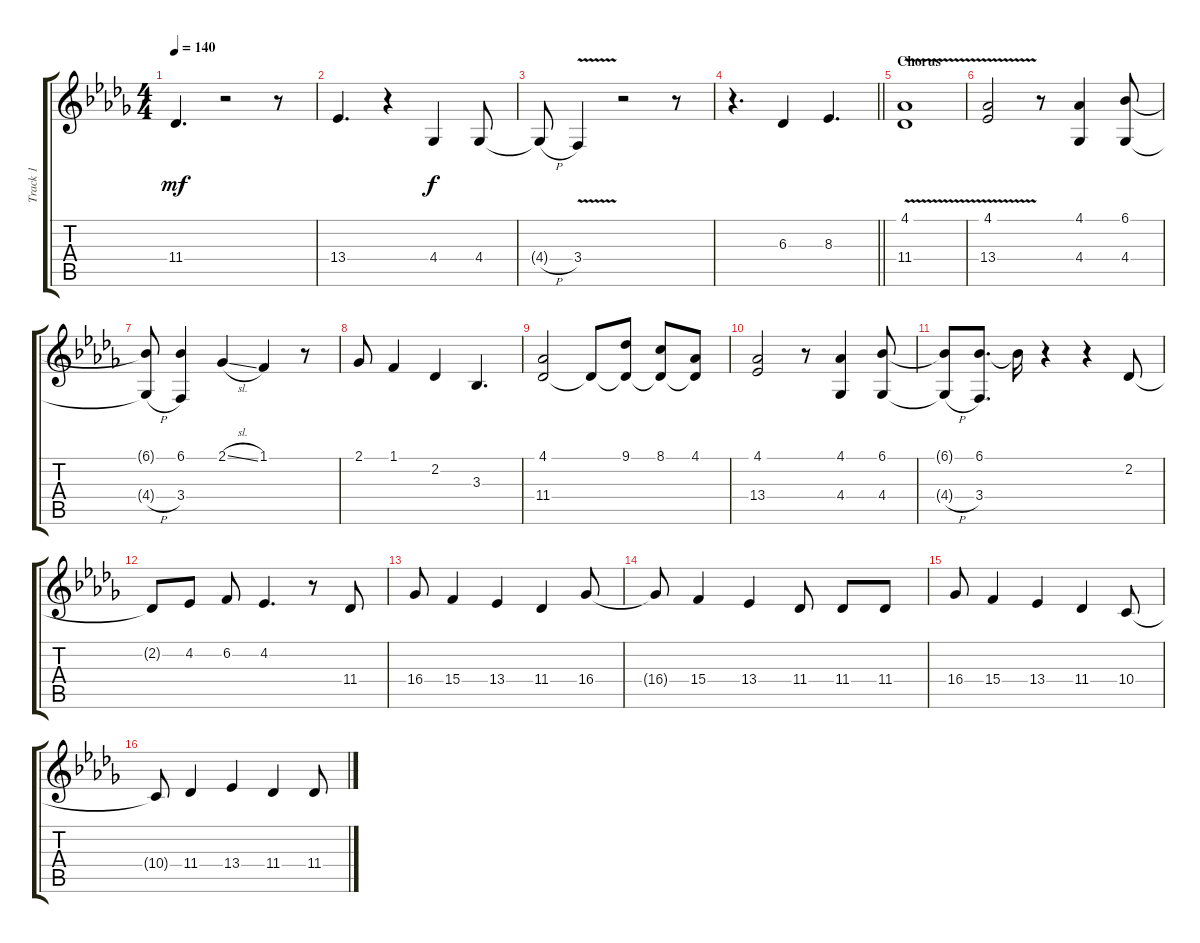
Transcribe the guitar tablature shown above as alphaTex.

\track ("Track 1" "Track 1") {instrument acousticgrandpiano}
\staff {score tabs}
\tuning (E4 B3 G3 D3 A2 E2) {hide}
\ts (4 4)
\tempo 140
\clef g2
\ks db
11.4.4{d dy mf} r.2 r.8 |
13.4.4{d} r.4 4.4.4{dy f} 4.4.8 |
4.4{h t}.8 3.4{v}.4 r.2 r.8 |
\barLineRight lightlight
r.4{d} 6.3.4 8.3.4{d} |
\section ("" "Chorus")
(4.1 11.4{v}).1 |
(4.1 13.4{v}).2 r.8 (4.1 4.4).4 (6.1 4.4).8 |
(6.1{t} 4.4{h t}).8 (6.1 3.4).4 2.1{sl}.4 1.1.4 r.8 |
2.1.8 1.1.4 2.2.4 3.3.4{d} |
(4.1 11.4).2 11.4{t}.8 (9.1 11.4{t}).8 (8.1 11.4{t}).8 (4.1 11.4{t}).8 |
(4.1 13.4).2 r.8 (4.1 4.4).4 (6.1 4.4).8 |
(6.1{t} 4.4{h t}).8 (6.1 3.4).8{d} 6.1{t}.16 r.4 r.4 2.2.8 |
2.2{t}.8 4.2.8 6.2.8 4.2.4{d} r.8 11.4.8 |
16.4.8 15.4.4 13.4.4 11.4.4 16.4.8 |
16.4{t}.8 15.4.4 13.4.4 11.4.8 11.4.8 11.4.8 |
16.4.8 15.4.4 13.4.4 11.4.4 10.4.8 |
10.4{t}.8 11.4.4 13.4.4 11.4.4 11.4.8
